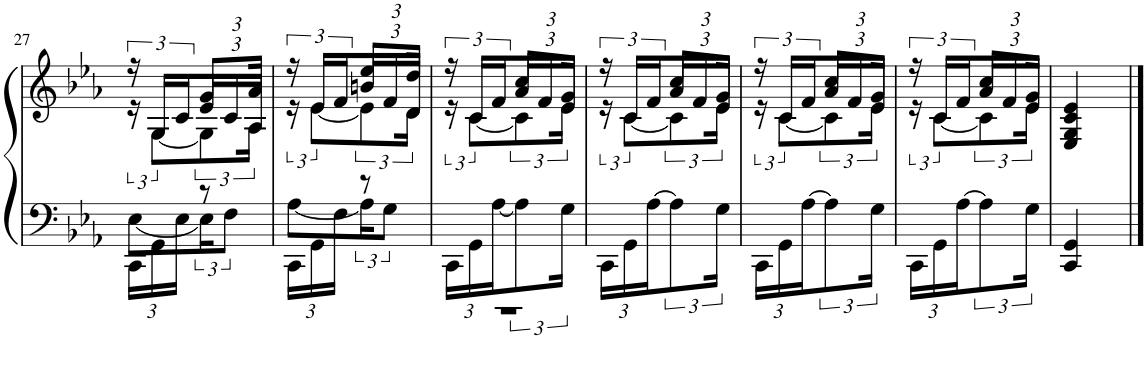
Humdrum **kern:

**kern	**kern
*part1	*part1
*staff2	*staff1
*I"Piano	*
*I'Pno.	*
!!LO:PB:g=z
*clefF4	*clefG2
*k[b-e-a-]	*k[b-e-a-]
*M2/8	*M2/8
*Xbrackettup	*
=27	=27
*^	*^
*	*	*	*^
24CC\LL	[8E-\L	24r	24r	8ryy
24GG\	.	24G/LL	[12G\L	.
24E-\JJ	.	24c/	.	.
*	*brackettup	*Xbrackettup	*brackettup	*Xbrackettup
8r	24E-\K]	24e-/	12G\]	12g/L
.	12F\J	24c/	.	.
.	.	24A-/JJ	24A-\Jk	24a-/Jk
=28	=28	=28	=28	=28
*Xbrackettup	*	*brackettup	*	*
24CC\LL	[8A-\L	24r	24r	8ryy
24GG\	.	24e-/LL	[12e-\L	.
24F\JJ	.	24f/	.	.
*	*brackettup	*Xbrackettup	*brackettup	*Xbrackettup
8r	24A-\K]	24bn/	12e-\]	12ee-/L
.	12G\J	24f/	.	.
.	.	24d/JJ	24d\Jk	24dd/Jk
=29	=29	=29	=29	=29
*Xbrackettup	*	*brackettup	*	*
24CC\LL	4r	24r	24r	8ryy
24GG\	.	24c/LL	[12c\L	.
[8A-\	.	24f/	.	.
*	*	*Xbrackettup	*brackettup	*Xbrackettup
.	.	24a-/	12c\]	12cc/L
.	.	24f/	.	.
24G\Jk	.	24e-/JJ	24e-\Jk	24g/Jk
*v	*v	*	*	*
=30	=30	=30	=30
*	*brackettup	*	*
24CC\LL	24r	24r	8ryy
24GG\	24c/LL	[12c\L	.
[8A-\	24f/	.	.
*	*Xbrackettup	*brackettup	*Xbrackettup
.	24a-/	12c\]	12cc/L
.	24f/	.	.
24G\Jk	24e-/JJ	24e-\Jk	24g/Jk
=31	=31	=31	=31
*	*brackettup	*	*
24CC\LL	24r	24r	8ryy
24GG\	24c/LL	[12c\L	.
[8A-\	24f/	.	.
*	*Xbrackettup	*brackettup	*Xbrackettup
.	24a-/	12c\]	12cc/L
.	24f/	.	.
24G\Jk	24e-/JJ	24e-\Jk	24g/Jk
=32	=32	=32	=32
*	*brackettup	*	*
24CC\LL	24r	24r	8ryy
24GG\	24c/LL	[12c\L	.
[8A-\	24f/	.	.
*	*Xbrackettup	*brackettup	*Xbrackettup
.	24a-/	12c\]	12cc/L
.	24f/	.	.
24G\Jk	24e-/JJ	24e-\Jk	24g/Jk
*	*v	*v	*v
=33	=33
4CC/ 4GG/	4E-/ 4G/ 4c/ 4e-/
==	==
*-	*-
